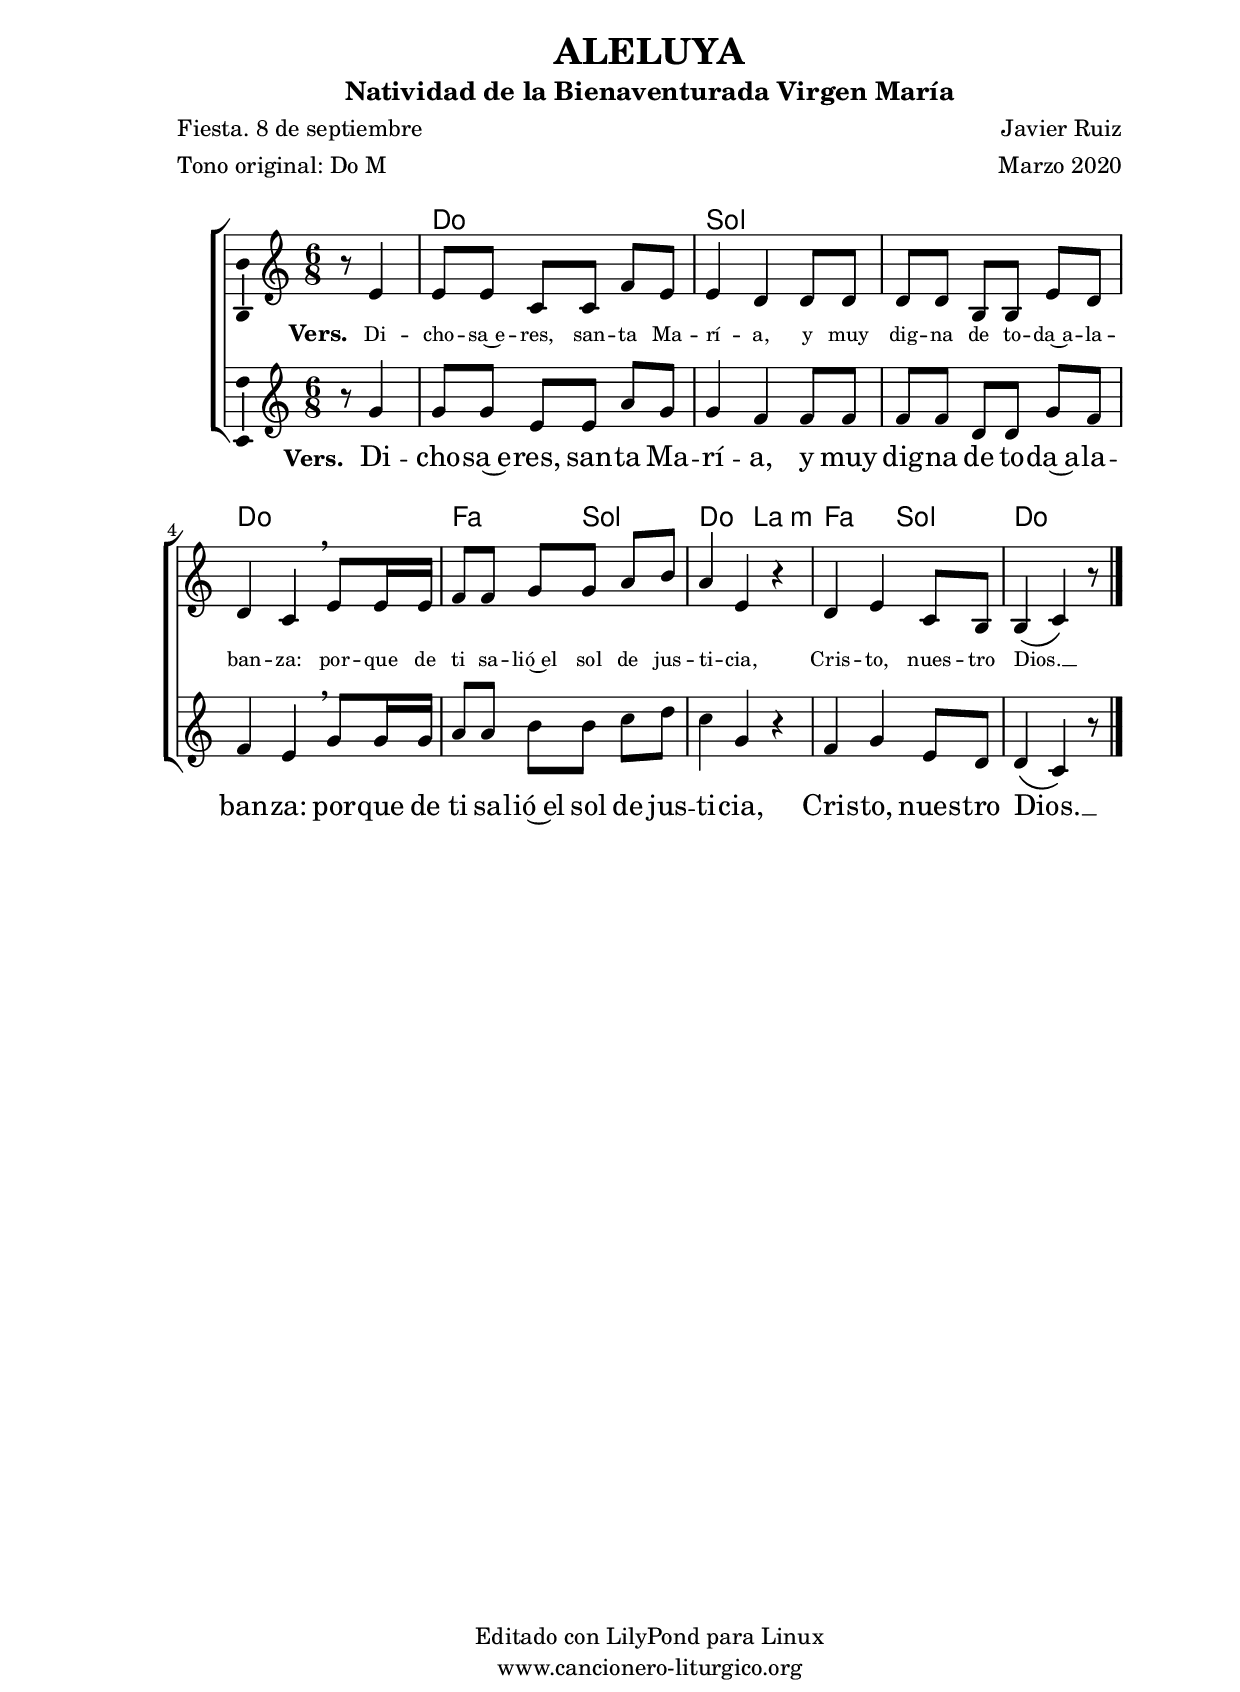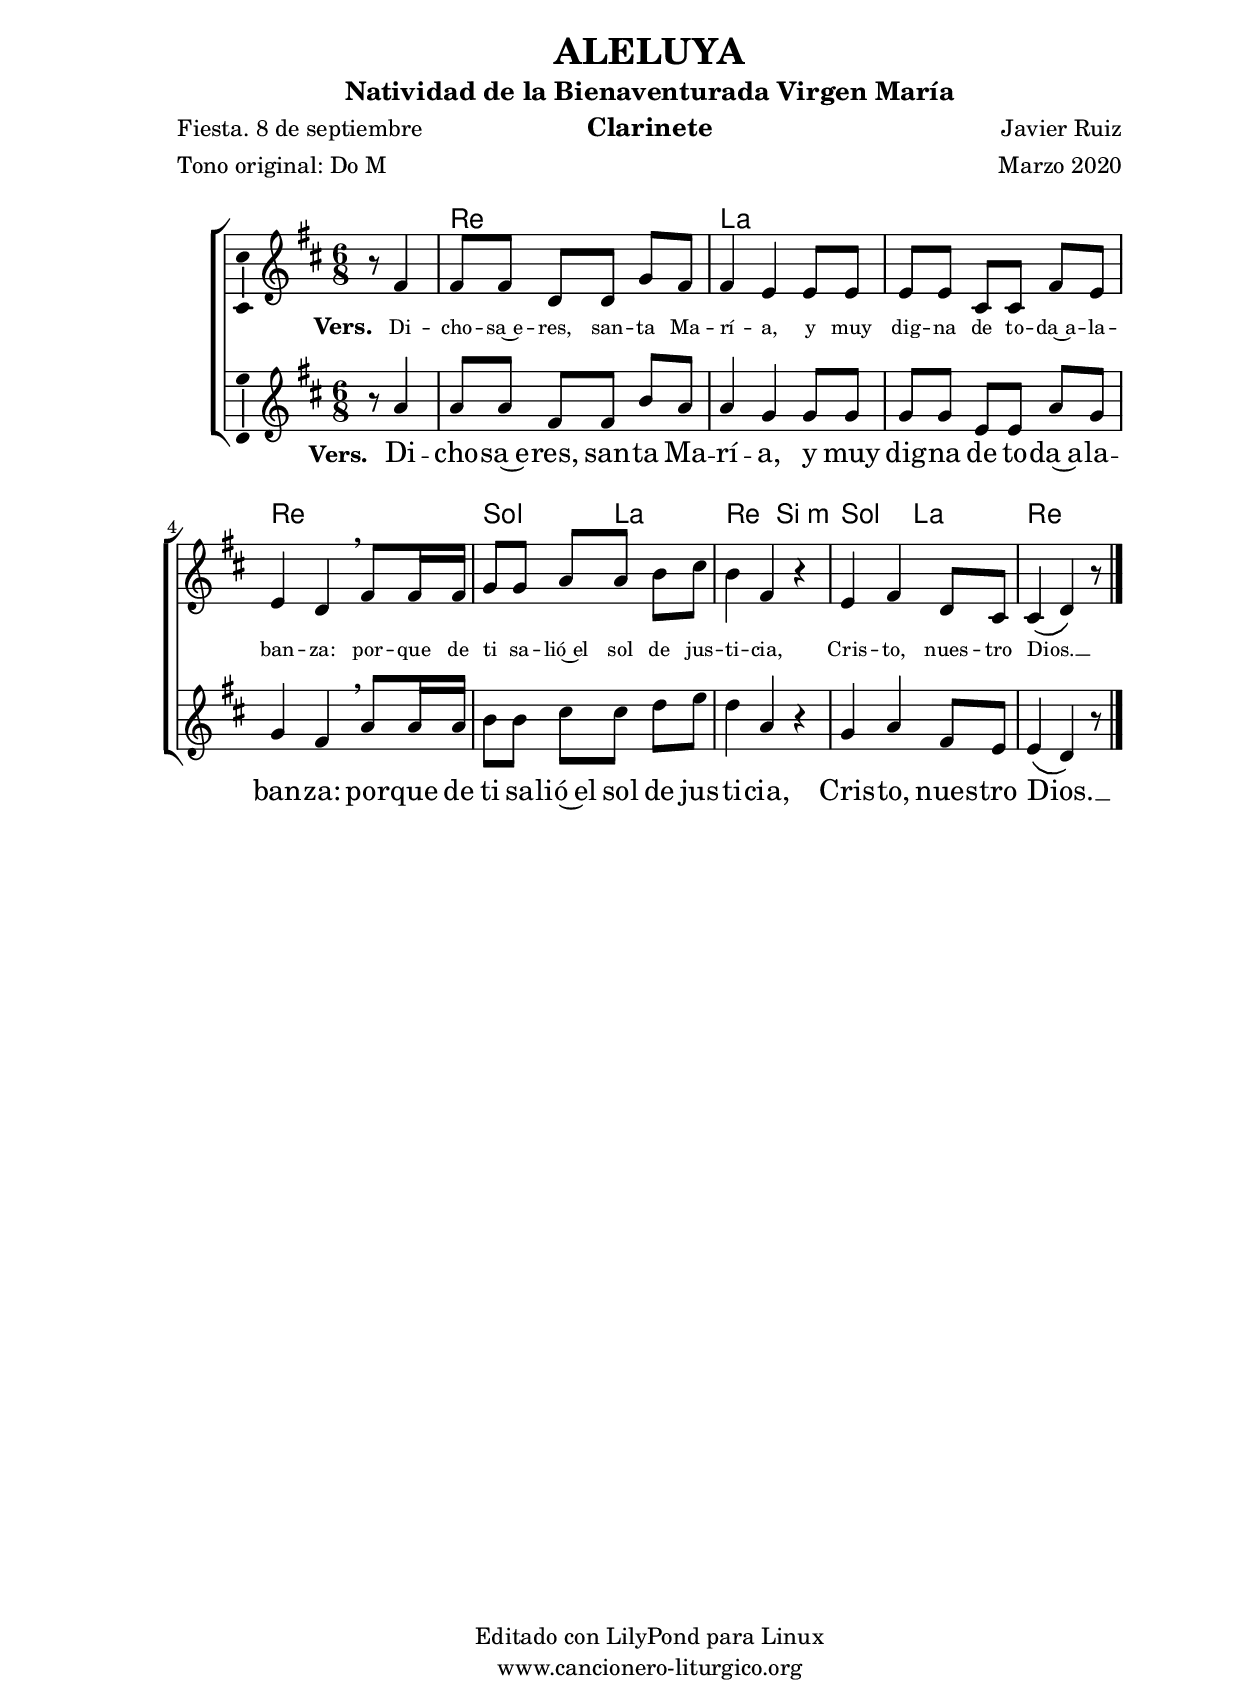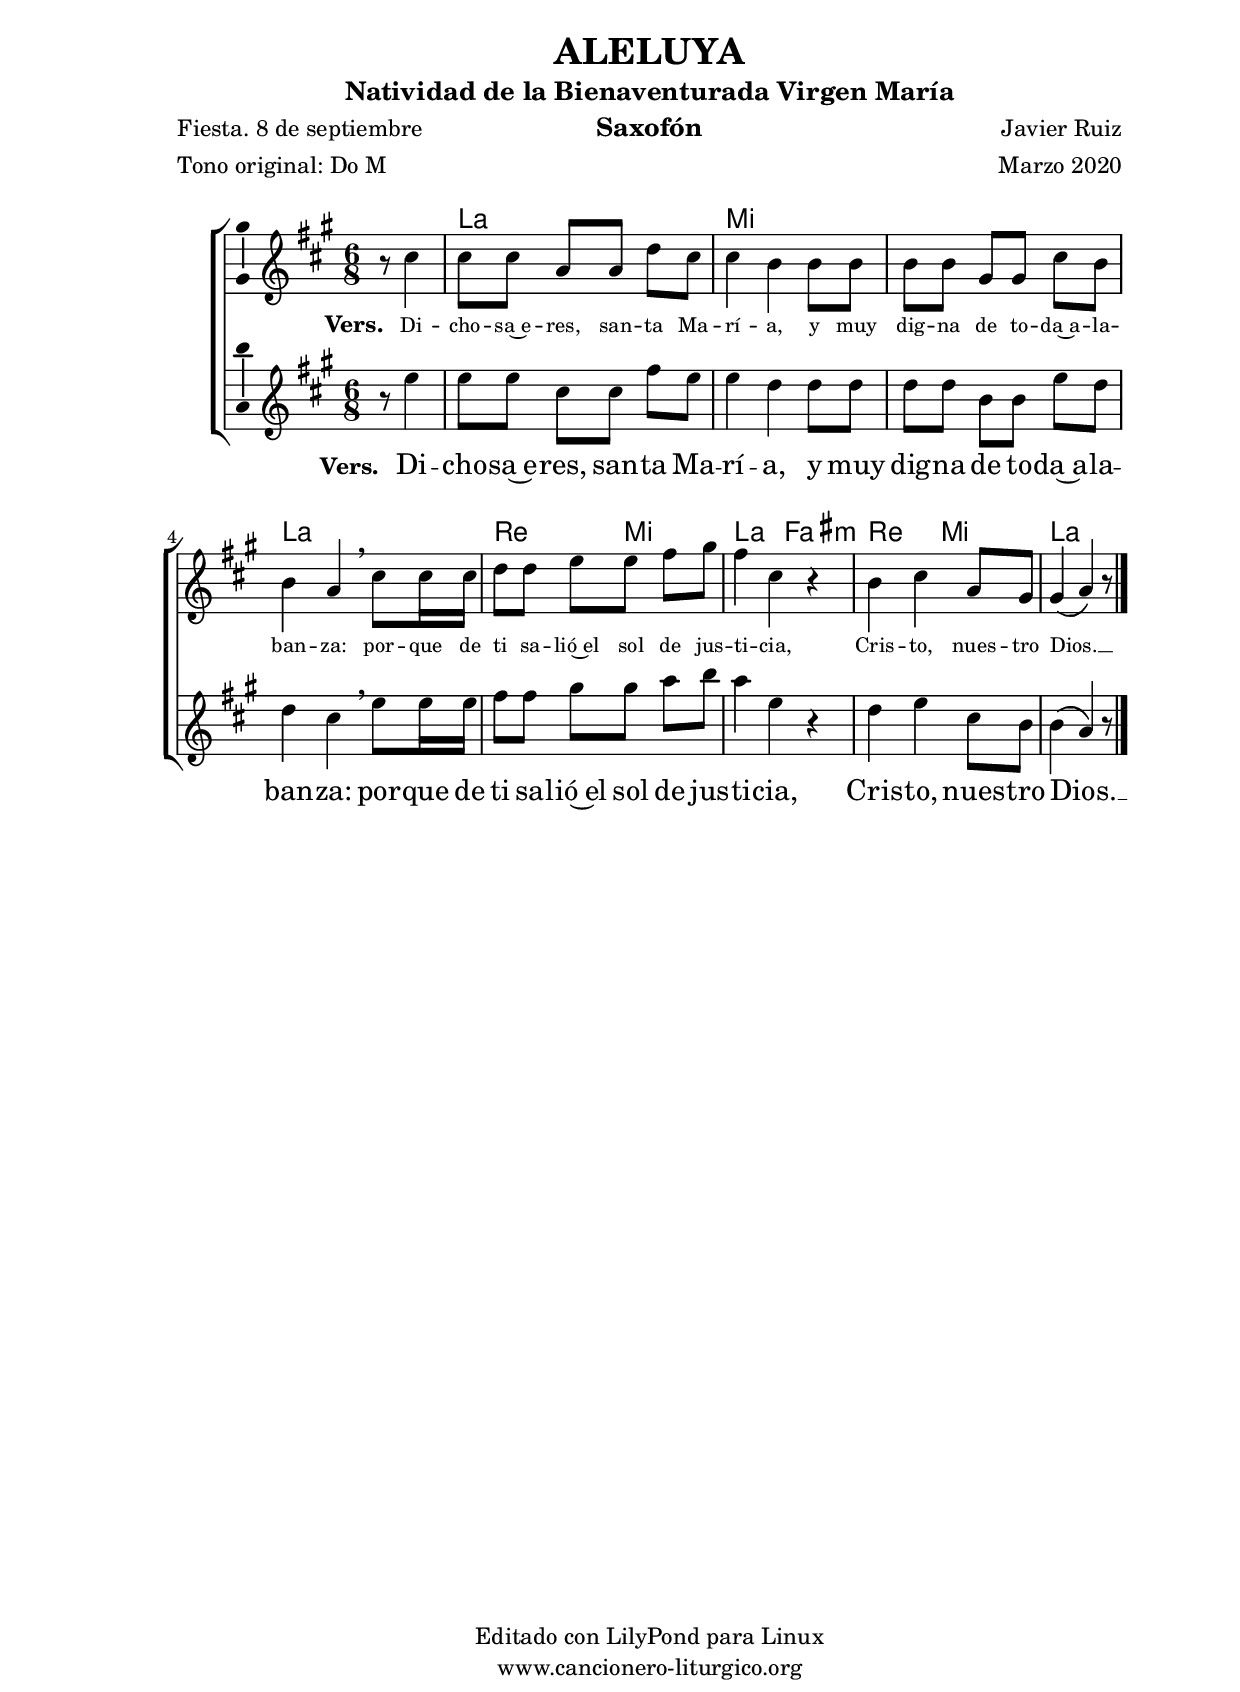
%
%para convertir .midi en .wav:
%timidity filename.midi -Ow -o finename.wav
%
%
%Para convertir de .wav a .mp3:
%lame -h -m j filename.wav
%
%
%para escuchar el midi:
%timidity nombrefichero.midi
%


%versión de lilypond para la que se ha escrito esta partitura:
\version "2.16.0"

	%Tamaño papel
	#(set-default-paper-size "a4")
	%Tamaño partitura
	#(set-global-staff-size 20)
	%No responde al pulsar sobre una nota
	#(ly:set-option 'point-and-click #f)

%parámetros del encabezamiento:
\header {
	title = "ALELUYA"
	subtitle = "Natividad de la Bienaventurada Virgen María"
	composer = "Javier Ruiz"
	poet = "Fiesta. 8 de septiembre"
	meter = "Tono original: Do M"
	arranger = "Marzo 2020"
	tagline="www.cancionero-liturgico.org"
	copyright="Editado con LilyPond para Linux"
	tiempo = "Ordinario"
	usos = "Aleluya"
	letra = "Aleluya. Dichosa eres, santa María, y muy digna de toda alabanza: porque de ti salió el sol de justicia, Cristo, nuestro Dios."
	}

%parámetros asociados al papel:
\paper  {
	oddHeaderMarkup = \markup {\fill-line { \on-the-fly #not-first-page \fromproperty #'header:title \on-the-fly #not-first-page \fromproperty #'header:composer }}
	evenHeaderMarkup = \markup {\fill-line { \fromproperty #'header:composer \fromproperty #'header:title }}
	#(set-paper-size "a4")
	print-page-number = ##f
	first-page-number = 1
	print-first-page-number = ##f
%	head-separation = 3.0 \cm
	top-margin = 1.5 \cm
%	top-margin = 2.0 \cm
%%%	bottom-margin = 0.5\cm
	bottom-margin = 0.2\cm
	left-margin = 3.0 \cm
	line-width = 16.0 \cm 
	indent = 8\mm
	interscoreline = 2.\mm
	between-system-space = 15\mm
%	para que las partituras no llenen la hoja:
	ragged-bottom = ##t
%	idem para la última hoja:
	ragged-last-bottom = ##f
%	para que las partituras llenen el ancho del papel:
	ragged-last = ##f
	after-title-space = 2.5 \cm
%page-count=2
system-count=2

	%Flexible Vertical Spacing
%	markup-markup-spacing =
%	#'((basic-distance . 15) (minimum-distance . 15) (padding . 3))
	markup-system-spacing =
	#'((basic-distance . 15) (minimum-distance . 15) (padding . 3))
	system-system-spacing =
	#'((basic-distance . 15) (minimum-distance . 15) (padding . 3))
	score-system-spacing =
	#'((basic-distance . 15) (minimum-distance . 15) (padding . 5))
%	top-system-spacing = % header
%	#'((basic-distance . 8) (minimum-distance . 0) (padding . 0))
%	top-markup-spacing =
%	#'((basic-distance . 20) (minimum-distance . 20) (padding . 0))
	last-bottom-spacing = % footer
	#'((basic-distance . 5) (minimum-distance . 5) (padding . 0))
%	score-markup-spacing =
%	#'((basic-distance . 16) (minimum-distance . 13) (padding . 0))

	}


%parámetros que afectan a toda la partitura:
global =  {
	%clave de sol (G):
	\clef G
	%armadura:
%	\transpose ees f
	\key c \major
	\tempo 4.=60
	\set Score.tempoHideNote = ##t
	}


acordes = {
	\italianChords
	\chordmode {
%	\transpose ees f
{

s4.
c4. c g g g g c c f g c a:m f g c c4

	}
	}
}


melodiatrompeta = 
%	\transpose ees f
{

	\relative c''{
	\time 6/8

\partial4.
r4.
r2.
r8 g16 a b c d4.
r2.
r8 c16 d e f g4.
r2.
r8 c,16 b a g a4.
r2.
r8 c16 d c b c4

}
	\bar "|."
	}


melodiatres = 
%	\transpose ees f
{

	\relative c'{
	\time 6/8

\partial4.
r8 e4
e8 e c8 [c] f8 e
e4 d4 \noBeam d8 d
d8 d b8 [b] e8 d
d4 c4 \breathe e8 e16 e
f8 f g8 [g] a8 b
a4 e4 r4
d4 e4 c8 b
b4 \(c4\) r8

}

	\bar "|."
	}


melodiabajo = 
%	\transpose ees f
{

	%clave de fa (F):
	\clef F

	\relative c{
	\time 6/8

\partial4.
r4.
c4 c8 c4.
g4 g8 g4.
g4 g8 g4.
c4 c8 c4.
f4 f8 g4 g8
c,4 c8 a4 a8
f'4 f8 g4 g8
c,4 c8 c4

}

	\bar "|."
	}


melodia = 
%	\transpose ees f
{

	\relative c'{
	\time 6/8

\partial4.
r8 g'4
g8 [g] \noBeam e8 [e] \noBeam a8 [g]
g4 f4 f8 f
f8 [f] \noBeam d8 [d] \noBeam g8 [f]
f4 e4 \breathe g8 g16 g
a8 [a] \noBeam b [b] c8 [d]
c4 g \noBeam r4
f4 g e8 [d]
d4 \(c4\) r8

}

	\bar "|."
	}


texto = \lyricmode {
\set stanza =#"Vers. "
Di -- cho -- sa~e -- res, san -- ta Ma -- rí -- a,
y muy dig -- na de to -- da~a -- la -- ban -- za:
por -- que de ti sa -- lió~el sol de jus -- ti -- cia,
Cris -- to, nues -- tro Dios. __ _
	}

textotres = \lyricmode {
\override LyricText #'font-size = #-1
\set stanza =#"Vers. "
Di -- cho -- sa~e -- res, san -- ta Ma -- rí -- a,
y muy dig -- na de to -- da~a -- la -- ban -- za:
por -- que de ti sa -- lió~el sol de jus -- ti -- cia,
Cris -- to, nues -- tro Dios. __ _
	}


acordesStaff = \context ChordNames = acordesStaff <<
	\set chordChanges = ##t
	\acordes
	>>

voztrompetaStaff = \context Voice = voztrompetaStaff
<<
	\override Staff.StaffSymbol #'staff-space = #(magstep -0.35)
	\set Staff.midiInstrument = #"trumpet"
	\set Staff.midiMinimumVolume = #0.4
	\set Staff.midiMaximumVolume = #0.6
	\global
	\melodiatrompeta
	>>

voztresStaff = \context Voice = voztresStaff
\with {\consists "Ambitus_engraver"}
<<
%	\override Staff.StaffSymbol #'staff-space = #(magstep -0.35)
	\set Staff.midiInstrument = #"violin"
	\set Staff.midiMinimumVolume = #0.6
	\set Staff.midiMaximumVolume = #0.8
	\global
	\relative c' \melodiatres
	>>

vozStaff = \context Voice = vozStaff
\with {\consists "Ambitus_engraver"}
<<
%	\set Staff.instrumentName = ""
%	\set Staff.shortInstrumentName = ""
%	\set Staff.midiInstrument = #"clarinet"
%	\set Staff.midiInstrument = #"cello"
	\set Staff.midiInstrument = #"flute"
%	\set Staff.midiInstrument = #"electric guitar (jazz)"
%	\set Staff.midiInstrument = #"english horn"
%	\set Staff.midiInstrument = #"violin"
%	\set Staff.midiInstrument = #"glockenspiel"
	\set Staff.midiMinimumVolume = #0.8
	\set Staff.midiMaximumVolume = #1.0
	\global
	\melodia
	>>

vozbajoStaff = \context Voice = vozbajoStaff
<<
	\override Staff.StaffSymbol #'staff-space = #(magstep -0.35)
	\set Staff.midiInstrument = #"english horn"
	\set Staff.midiMinimumVolume = #0.6
	\set Staff.midiMaximumVolume = #0.8
	\global
	\melodiabajo
	>>

textoStaff = \context Lyrics = textoStaff <<
	\lyricsto vozStaff \texto
	>>

textotresStaff = \context Lyrics = textotresStaff <<
	\lyricsto voztresStaff \textotres
	>>


\book {
	\score {
		<<
		\context ChoirStaff {
%			\override StaffGroup.SystemStartBracket #'collapse-height = #1
%			\override Score.SystemStartBar #'collapse-height = #1
			<<
			\acordesStaff
%			\voztrompetaStaff
			\voztresStaff
			\textotresStaff
			\vozStaff
			\textoStaff
%			\vozbajoStaff
			>>
			}
		>>
		\layout {
	    		\context {
				\Lyrics
				\override LyricText #'font-size = #2
				}
	   		 \context {
				\Score
				\override StaffSymbol #'staff-space = #(magstep +3)
				}
			}
		}
	\score {
		\unfoldRepeats
		<<
		\context ChoirStaff {
			<<
			\acordesStaff
			\voztrompetaStaff
			\voztresStaff
			\vozStaff
			\vozbajoStaff
			>>
			}
		>>
		\midi {
	  		\context {
	  			\Score
				tempoWholesPerMinute = #(ly:make-moment 70 4)
				}
			}
		}
	}


%Partitura para clarinete
#(define output-suffix "C")
\book {
	\header{
		instrument = "Clarinete"
		}
	\score {
		<<
		\context ChoirStaff {
%			\override StaffGroup.SystemStartBracket #'collapse-height = #1
%			\override Score.SystemStartBar #'collapse-height = #1
\transpose c d
			<<
			\acordesStaff
%			\voztrompetaStaff
			\voztresStaff
			\textotresStaff
			\vozStaff
			\textoStaff
%			\vozbajoStaff
			>>
			}
		>>
		\layout {
	    		\context {
				\Lyrics
				\override LyricText #'font-size = #2
				}
	   		 \context {
				\Score
				\override StaffSymbol #'staff-space = #(magstep +3)
				}
			}
		}
	}


%Partitura para saxofón
#(define output-suffix "S")
\book {
	\header{
		instrument = "Saxofón"
		}
	\score {
		<<
		\context ChoirStaff {
%			\override StaffGroup.SystemStartBracket #'collapse-height = #1
%			\override Score.SystemStartBar #'collapse-height = #1
\transpose c a
			<<
			\acordesStaff
%			\voztrompetaStaff
			\voztresStaff
			\textotresStaff
			\vozStaff
			\textoStaff
%			\vozbajoStaff
			>>
			}
		>>
		\layout {
	    		\context {
				\Lyrics
				\override LyricText #'font-size = #2
				}
	   		 \context {
				\Score
				\override StaffSymbol #'staff-space = #(magstep +3)
				}
			}
		}
	}


